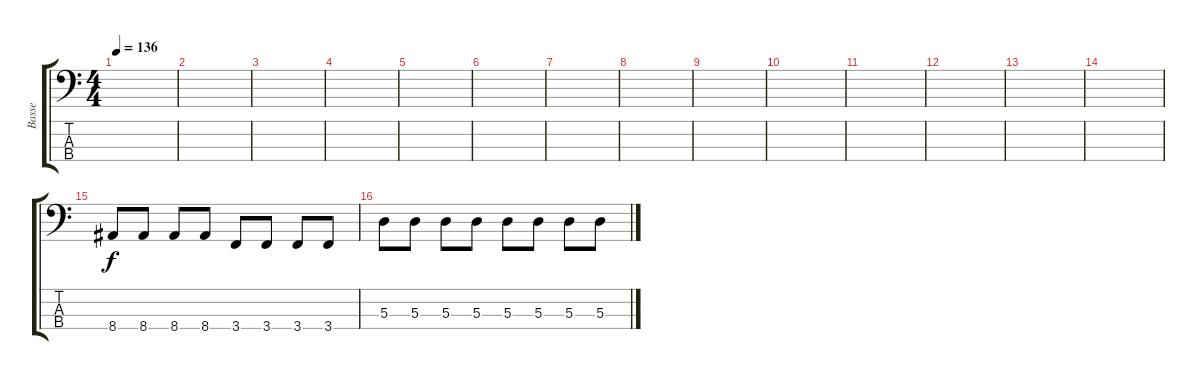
\track ("Basse" "Basse") {instrument electricbassfinger}
\staff {score tabs}
\tuning (G2 D2 A1 D1) {hide}
\ts (4 4)
\tempo 136
\clef f4
\ks c
|
|
|
|
|
|
|
|
|
|
|
|
|
|
8.4.8 8.4.8 8.4.8 8.4.8 3.4.8 3.4.8 3.4.8 3.4.8 |
5.3.8 5.3.8 5.3.8 5.3.8 5.3.8 5.3.8 5.3.8 5.3.8
